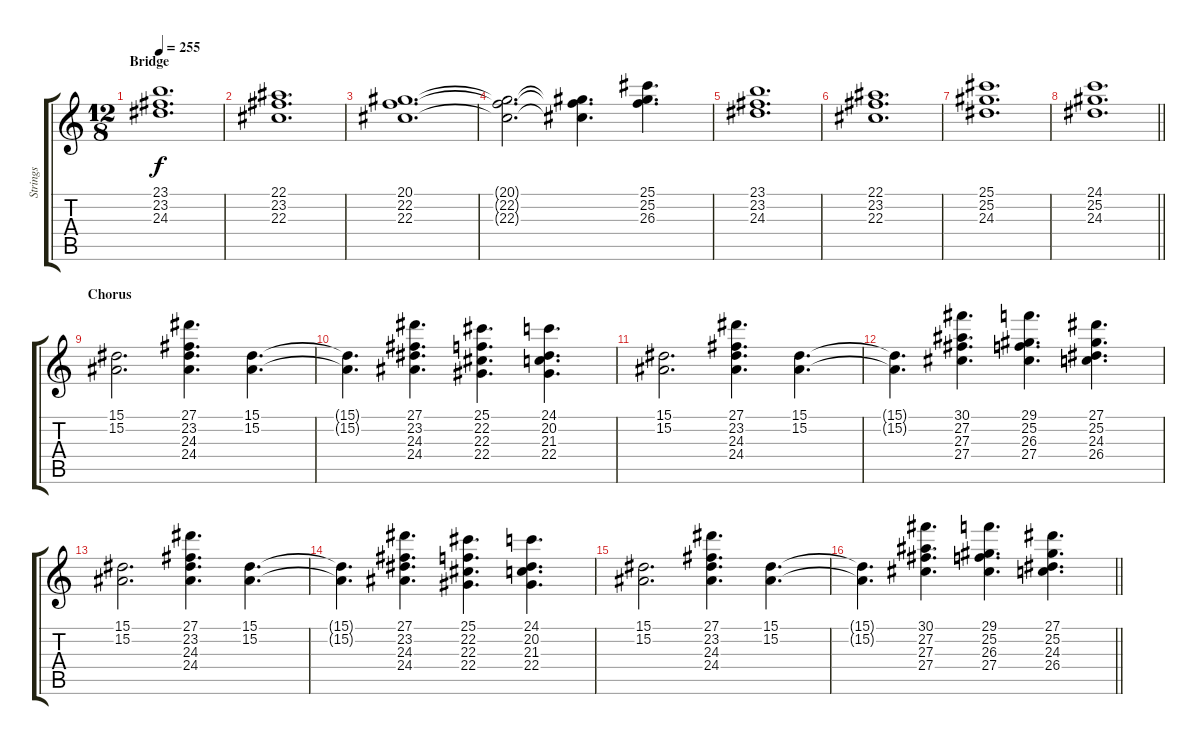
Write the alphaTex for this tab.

\track ("Strings" "Strings") {instrument stringensemble1}
\staff {score tabs}
\tuning (C4 G3 Eb3 Bb2 F2 C2) {hide}
\ts (12 8)
\section ("" "Bridge")
\tempo 255
\clef g2
\ks c
(23.1 23.2 24.3).1{d dy f} |
(22.1 23.2 22.3).1{d} |
(20.1 22.2 22.3).1{d} |
(20.1{t} 22.2{t} 22.3{t}).2{d} (20.1{t} 22.2{t} 22.3{t}).4{d} (25.1 25.2 26.3).4{d} |
(23.1 23.2 24.3).1{d} |
(22.1 23.2 22.3).1{d} |
(25.1 25.2 24.3).1{d} |
\barLineRight lightlight
(24.1 25.2 24.3).1{d} |
\section ("" "Chorus")
(15.1 15.2).2{d} (27.1 23.2 24.3 24.4).4{d} (15.1 15.2).4{d} |
(15.1{t} 15.2{t}).4{d} (27.1 23.2 24.3 24.4).4{d} (25.1 22.2 22.3 22.4).4{d} (24.1 20.2 21.3 22.4).4{d} |
(15.1 15.2).2{d} (27.1 23.2 24.3 24.4).4{d} (15.1 15.2).4{d} |
(15.1{t} 15.2{t}).4{d} (30.1 27.2 27.3 27.4).4{d} (29.1 25.2 26.3 27.4).4{d} (27.1 25.2 24.3 26.4).4{d} |
(15.1 15.2).2{d} (27.1 23.2 24.3 24.4).4{d} (15.1 15.2).4{d} |
(15.1{t} 15.2{t}).4{d} (27.1 23.2 24.3 24.4).4{d} (25.1 22.2 22.3 22.4).4{d} (24.1 20.2 21.3 22.4).4{d} |
(15.1 15.2).2{d} (27.1 23.2 24.3 24.4).4{d} (15.1 15.2).4{d} |
\barLineRight lightlight
(15.1{t} 15.2{t}).4{d} (30.1 27.2 27.3 27.4).4{d} (29.1 25.2 26.3 27.4).4{d} (27.1 25.2 24.3 26.4).4{d}
